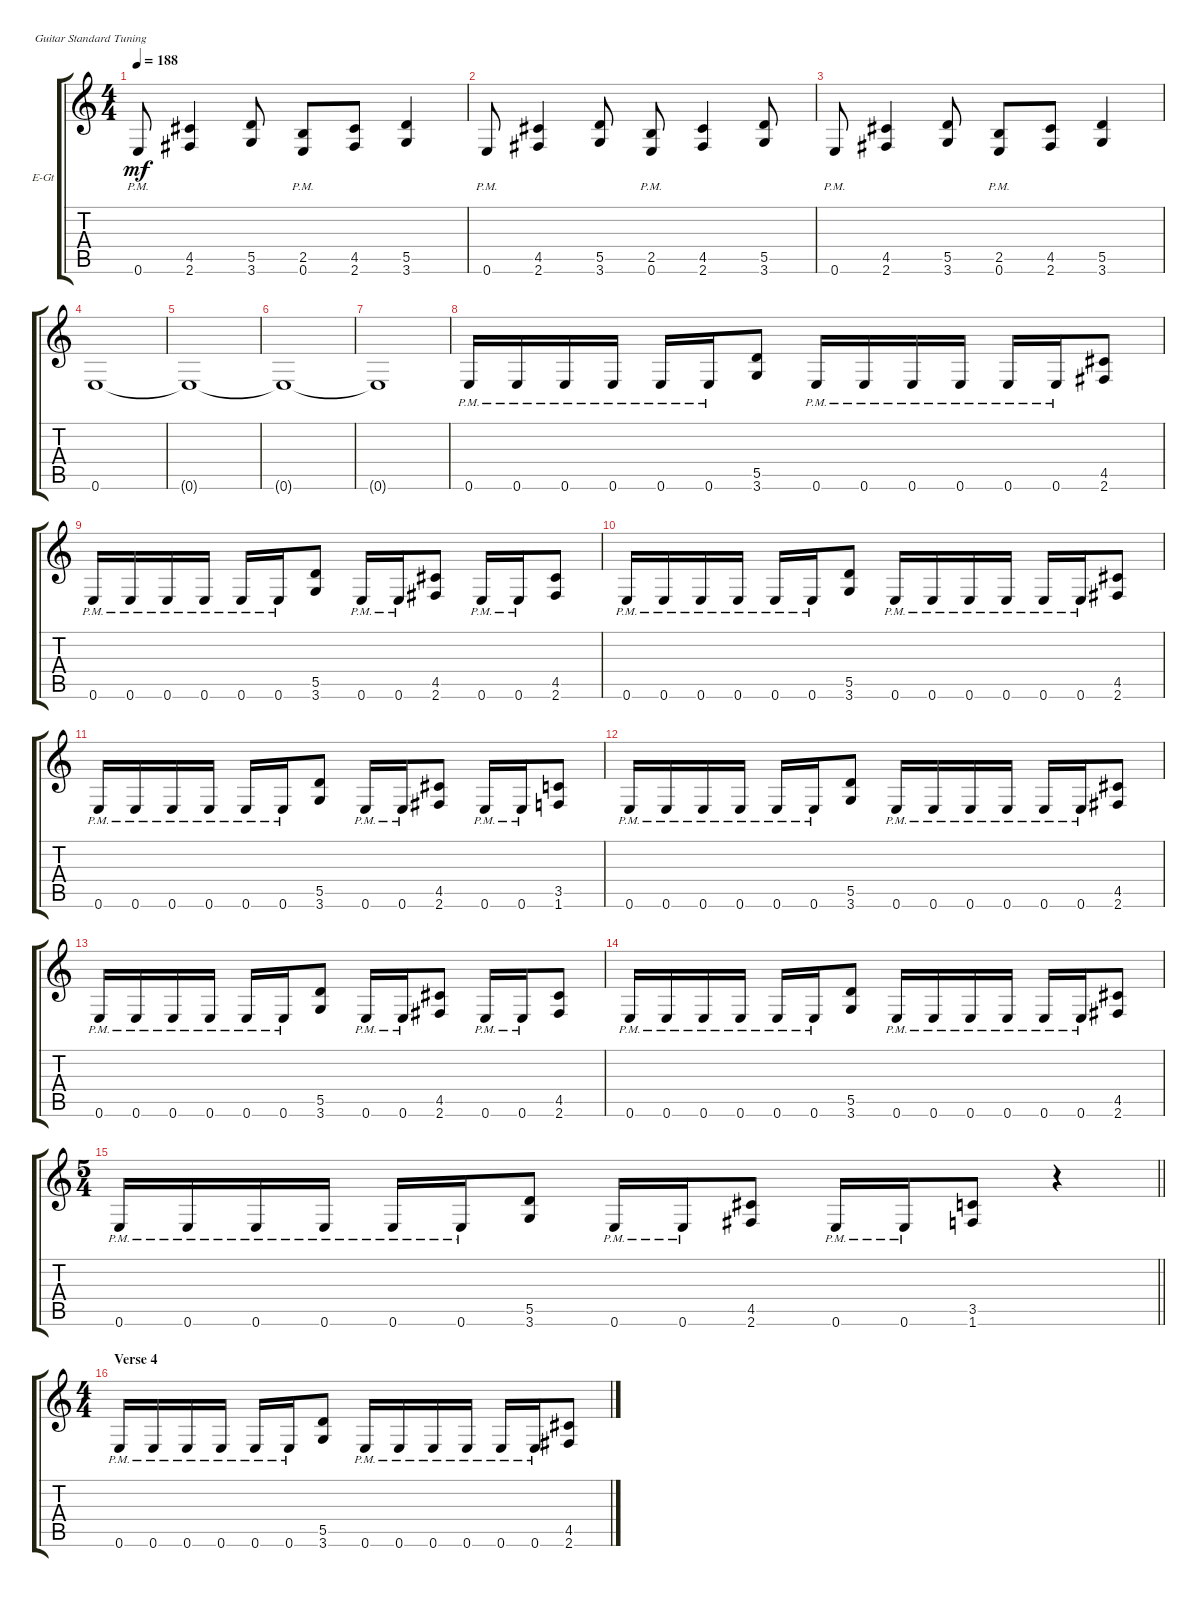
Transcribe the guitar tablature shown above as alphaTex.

\bracketExtendMode groupsimilarinstruments
\firstSystemTrackNameOrientation horizontal
\otherSystemsTrackNameOrientation horizontal
\track ("Gtr Dist 1" "E-Gt") {instrument overdrivenguitar}
\staff {score tabs}
\tuning (E4 B3 G3 D3 A2 E2)
\ts (4 4)
\tempo 188
\clef g2
\ks c
0.6{pm}.8{dy mf} (4.5 2.6).4 (5.5 3.6).8 (2.5{pm} 0.6{pm}).8 (4.5 2.6).8 (5.5 3.6).4 |
0.6{pm}.8 (4.5 2.6).4 (5.5 3.6).8 (2.5{pm} 0.6{pm}).8 (4.5 2.6).4 (5.5 3.6).8 |
0.6{pm}.8 (4.5 2.6).4 (5.5 3.6).8 (2.5{pm} 0.6{pm}).8 (4.5 2.6).8 (5.5 3.6).4 |
0.6.1 |
0.6{t}.1 |
0.6{t}.1 |
0.6{t}.1 |
0.6{pm}.16 0.6{pm}.16 0.6{pm}.16 0.6{pm}.16 0.6{pm}.16 0.6{pm}.16 (5.5 3.6).8 0.6{pm}.16 0.6{pm}.16 0.6{pm}.16 0.6{pm}.16 0.6{pm}.16 0.6{pm}.16 (4.5 2.6).8 |
0.6{pm}.16 0.6{pm}.16 0.6{pm}.16 0.6{pm}.16 0.6{pm}.16 0.6{pm}.16 (5.5 3.6).8 0.6{pm}.16 0.6{pm}.16 (4.5 2.6).8 0.6{pm}.16 0.6{pm}.16 (4.5 2.6).8 |
0.6{pm}.16 0.6{pm}.16 0.6{pm}.16 0.6{pm}.16 0.6{pm}.16 0.6{pm}.16 (5.5 3.6).8 0.6{pm}.16 0.6{pm}.16 0.6{pm}.16 0.6{pm}.16 0.6{pm}.16 0.6{pm}.16 (4.5 2.6).8 |
0.6{pm}.16 0.6{pm}.16 0.6{pm}.16 0.6{pm}.16 0.6{pm}.16 0.6{pm}.16 (5.5 3.6).8 0.6{pm}.16 0.6{pm}.16 (4.5 2.6).8 0.6{pm}.16 0.6{pm}.16 (3.5 1.6).8 |
0.6{pm}.16 0.6{pm}.16 0.6{pm}.16 0.6{pm}.16 0.6{pm}.16 0.6{pm}.16 (5.5 3.6).8 0.6{pm}.16 0.6{pm}.16 0.6{pm}.16 0.6{pm}.16 0.6{pm}.16 0.6{pm}.16 (4.5 2.6).8 |
0.6{pm}.16 0.6{pm}.16 0.6{pm}.16 0.6{pm}.16 0.6{pm}.16 0.6{pm}.16 (5.5 3.6).8 0.6{pm}.16 0.6{pm}.16 (4.5 2.6).8 0.6{pm}.16 0.6{pm}.16 (4.5 2.6).8 |
0.6{pm}.16 0.6{pm}.16 0.6{pm}.16 0.6{pm}.16 0.6{pm}.16 0.6{pm}.16 (5.5 3.6).8 0.6{pm}.16 0.6{pm}.16 0.6{pm}.16 0.6{pm}.16 0.6{pm}.16 0.6{pm}.16 (4.5 2.6).8 |
\ts (5 4)
\barLineRight lightlight
0.6{pm}.16 0.6{pm}.16 0.6{pm}.16 0.6{pm}.16 0.6{pm}.16 0.6{pm}.16 (5.5 3.6).8 0.6{pm}.16 0.6{pm}.16 (4.5 2.6).8 0.6{pm}.16 0.6{pm}.16 (3.5 1.6).8 r.4 |
\ts (4 4)
\section ("" "Verse 4")
0.6{pm}.16 0.6{pm}.16 0.6{pm}.16 0.6{pm}.16 0.6{pm}.16 0.6{pm}.16 (5.5 3.6).8 0.6{pm}.16 0.6{pm}.16 0.6{pm}.16 0.6{pm}.16 0.6{pm}.16 0.6{pm}.16 (4.5 2.6).8
